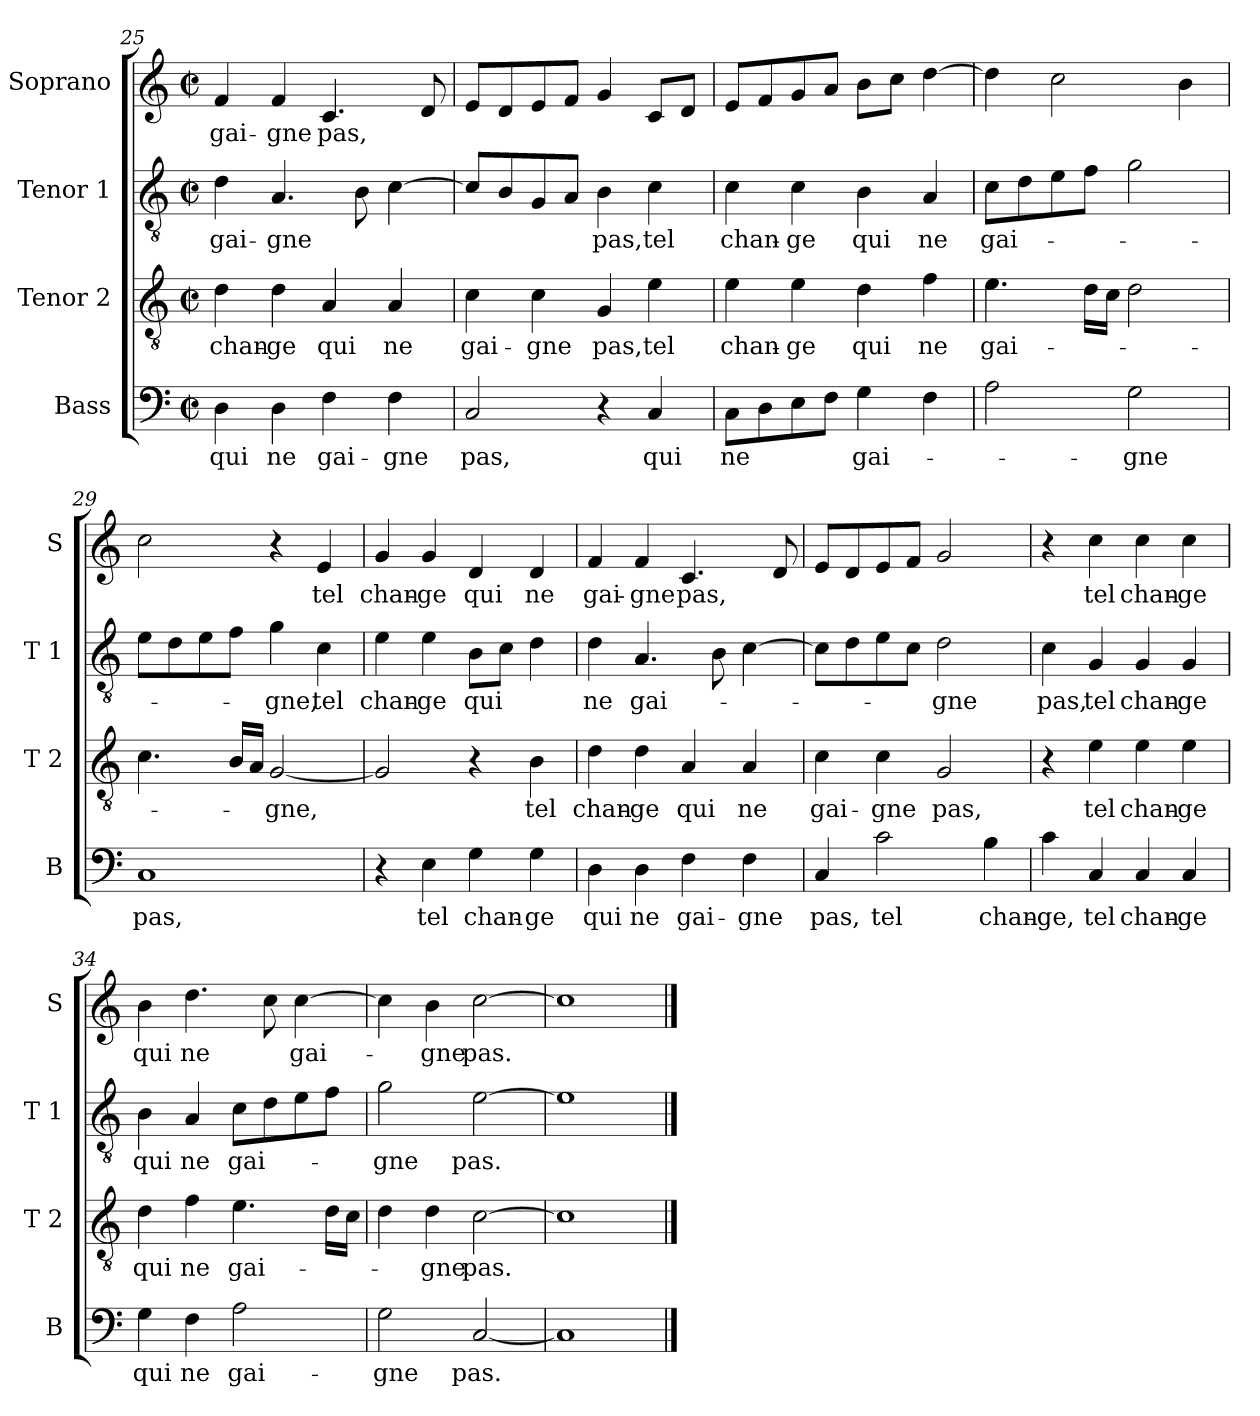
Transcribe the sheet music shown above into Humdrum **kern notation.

**kern	**text	**kern	**text	**kern	**text	**kern	**text
*part4	*part4	*part3	*part3	*part2	*part2	*part1	*part1
*staff4	*staff4	*staff3	*staff3	*staff2	*staff2	*staff1	*staff1
*I"Bass	*	*I"Tenor 2	*	*I"Tenor 1	*	*I"Soprano	*
*I'B	*	*I'T 2	*	*I'T 1	*	*I'S	*
*clefF4	*	*clefGv2	*	*clefGv2	*	*clefG2	*
*k[]	*	*k[]	*	*k[]	*	*k[]	*
*C:	*	*C:	*	*C:	*	*C:	*
*M2/2	*	*M2/2	*	*M2/2	*	*M2/2	*
*met(c|)	*	*met(c|)	*	*met(c|)	*	*met(c|)	*
=25	=25	=25	=25	=25	=25	=25	=25
!	!LO:LY:b	!	!LO:LY:b	!	!LO:LY:b	!	!LO:LY:b
4D\	qui	4d\	chan-	4d\	gai-	4f/	gai-
!	!LO:LY:b	!	!LO:LY:b	!	!LO:LY:b	!	!LO:LY:b
4D\	ne	4d\	-ge	4.A/	-gne	4f/	-gne
!	!LO:LY:b	!	!LO:LY:b	!	!	!	!LO:LY:b
4F\	gai-	4A/	qui	.	.	4.c/	pas,
.	.	.	.	8B\	.	.	.
!	!LO:LY:b	!	!LO:LY:b	!	!	!	!
4F\	-gne	4A/	ne	[4c\	.	.	.
.	.	.	.	.	.	8d/	.
!!LO:PB:g=z
=26	=26	=26	=26	=26	=26	=26	=26
!	!LO:LY:b	!	!LO:LY:b	!	!	!	!
2C/	pas,	4c\	gai-	8c/L]	.	8e/L	.
.	.	.	.	8B/	.	8d/	.
!	!	!	!LO:LY:b	!	!	!	!
.	.	4c\	-gne	8G/	.	8e/	.
.	.	.	.	8A/J	.	8f/J	.
!	!	!	!LO:LY:b	!	!LO:LY:b	!	!
4r	.	4G/	pas,	4B\	pas,	4g/	.
!	!LO:LY:b	!	!LO:LY:b	!	!LO:LY:b	!	!
4C/	qui	4e\	tel	4c\	tel	8c/L	.
.	.	.	.	.	.	8d/J	.
=27	=27	=27	=27	=27	=27	=27	=27
!	!LO:LY:b	!	!LO:LY:b	!	!LO:LY:b	!	!
8C\L	ne	4e\	chan-	4c\	chan-	8e/L	.
8D\	.	.	.	.	.	8f/	.
!	!	!	!LO:LY:b	!	!LO:LY:b	!	!
8E\	.	4e\	-ge	4c\	-ge	8g/	.
8F\J	.	.	.	.	.	8a/J	.
!	!LO:LY:b	!	!LO:LY:b	!	!LO:LY:b	!	!
4G\	gai-	4d\	qui	4B\	qui	8b\L	.
.	.	.	.	.	.	8cc\J	.
!	!	!	!LO:LY:b	!	!LO:LY:b	!	!
4F\	.	4f\	ne	4A/	ne	[4dd\	.
=28	=28	=28	=28	=28	=28	=28	=28
!	!	!	!LO:LY:b	!	!LO:LY:b	!	!
2A\	.	4.e\	gai-	8c\L	gai-	4dd\]	.
.	.	.	.	8d\	.	.	.
.	.	.	.	8e\	.	2cc\	.
.	.	16d\LL	.	8f\J	.	.	.
.	.	16c\JJ	.	.	.	.	.
!	!LO:LY:b	!	!	!	!	!	!
2G\	-gne	2d\	.	2g\	.	.	.
.	.	.	.	.	.	4b\	.
=29	=29	=29	=29	=29	=29	=29	=29
!	!LO:LY:b	!	!	!	!	!	!
1C	pas,	4.c\	.	8e\L	.	2cc\	.
.	.	.	.	8d\	.	.	.
.	.	.	.	8e\	.	.	.
.	.	16B/LL	.	8f\J	.	.	.
.	.	16A/JJ	.	.	.	.	.
!	!	!	!LO:LY:b	!	!LO:LY:b	!	!
.	.	[2G/	-gne,	4g\	-gne,	4r	.
!	!	!	!	!	!LO:LY:b	!	!LO:LY:b
.	.	.	.	4c\	tel	4e/	tel
=30	=30	=30	=30	=30	=30	=30	=30
!	!	!	!	!	!LO:LY:b	!	!LO:LY:b
4r	.	2G/]	.	4e\	chan-	4g/	chan-
!	!LO:LY:b	!	!	!	!LO:LY:b	!	!LO:LY:b
4E\	tel	.	.	4e\	-ge	4g/	-ge
!	!LO:LY:b	!	!	!	!LO:LY:b	!	!LO:LY:b
4G\	chan-	4r	.	8B\L	qui	4d/	qui
.	.	.	.	8c\J	.	.	.
!	!LO:LY:b	!	!LO:LY:b	!	!	!	!LO:LY:b
4G\	-ge	4B\	tel	4d\	.	4d/	ne
!!LO:LB:g=z
=31	=31	=31	=31	=31	=31	=31	=31
!	!LO:LY:b	!	!LO:LY:b	!	!LO:LY:b	!	!LO:LY:b
4D\	qui	4d\	chan-	4d\	ne	4f/	gai-
!	!LO:LY:b	!	!LO:LY:b	!	!LO:LY:b	!	!LO:LY:b
4D\	ne	4d\	-ge	4.A/	gai-	4f/	-gne
!	!LO:LY:b	!	!LO:LY:b	!	!	!	!LO:LY:b
4F\	gai-	4A/	qui	.	.	4.c/	pas,
.	.	.	.	8B\	.	.	.
!	!LO:LY:b	!	!LO:LY:b	!	!	!	!
4F\	-gne	4A/	ne	[4c\	.	.	.
.	.	.	.	.	.	8d/	.
=32	=32	=32	=32	=32	=32	=32	=32
!	!LO:LY:b	!	!LO:LY:b	!	!	!	!
4C/	pas,	4c\	gai-	8c\L]	.	8e/L	.
.	.	.	.	8d\	.	8d/	.
!	!LO:LY:b	!	!LO:LY:b	!	!	!	!
2c\	tel	4c\	-gne	8e\	.	8e/	.
.	.	.	.	8c\J	.	8f/J	.
!	!	!	!LO:LY:b	!	!LO:LY:b	!	!
.	.	2G/	pas,	2d\	-gne	2g/	.
!	!LO:LY:b	!	!	!	!	!	!
4B\	chan-	.	.	.	.	.	.
=33	=33	=33	=33	=33	=33	=33	=33
!	!LO:LY:b	!	!	!	!LO:LY:b	!	!
4c\	-ge,	4r	.	4c\	pas,	4r	.
!	!LO:LY:b	!	!LO:LY:b	!	!LO:LY:b	!	!LO:LY:b
4C/	tel	4e\	tel	4G/	tel	4cc\	tel
!	!LO:LY:b	!	!LO:LY:b	!	!LO:LY:b	!	!LO:LY:b
4C/	chan-	4e\	chan-	4G/	chan-	4cc\	chan-
!	!LO:LY:b	!	!LO:LY:b	!	!LO:LY:b	!	!LO:LY:b
4C/	-ge	4e\	-ge	4G/	-ge	4cc\	-ge
=34	=34	=34	=34	=34	=34	=34	=34
!	!LO:LY:b	!	!LO:LY:b	!	!LO:LY:b	!	!LO:LY:b
4G\	qui	4d\	qui	4B\	qui	4b\	qui
!	!LO:LY:b	!	!LO:LY:b	!	!LO:LY:b	!	!LO:LY:b
4F\	ne	4f\	ne	4A/	ne	4.dd\	ne
!	!LO:LY:b	!	!LO:LY:b	!	!LO:LY:b	!	!
2A\	gai-	4.e\	gai-	8c\L	gai-	.	.
.	.	.	.	8d\	.	8cc\	.
!	!	!	!	!	!	!	!LO:LY:b
.	.	.	.	8e\	.	[4cc\	gai-
.	.	16d\LL	.	8f\J	.	.	.
.	.	16c\JJ	.	.	.	.	.
=35	=35	=35	=35	=35	=35	=35	=35
!	!LO:LY:b	!	!	!	!LO:LY:b	!	!
2G\	-gne	4d\	.	2g\	-gne	4cc\]	.
!	!	!	!LO:LY:b	!	!	!	!LO:LY:b
.	.	4d\	-gne	.	.	4b\	-gne
!	!LO:LY:b	!	!LO:LY:b	!	!LO:LY:b	!	!LO:LY:b
[2C/	pas.	[2c\	pas.	[2e\	pas.	[2cc\	pas.
=36	=36	=36	=36	=36	=36	=36	=36
1C]	.	1c]	.	1e]	.	1cc]	.
==	==	==	==	==	==	==	==
*-	*-	*-	*-	*-	*-	*-	*-
